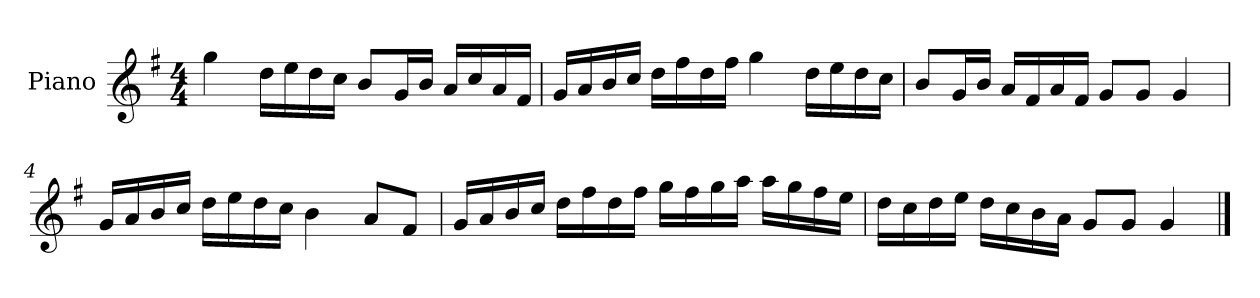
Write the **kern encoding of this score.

**kern
*part1
*staff1
*I"Piano
*I'P-no
*clefG2
*k[f#]
*M4/4
*MM90
=1
4gg\
16dd\LL
16ee\
16dd\
16cc\JJ
8b/L
16g/L
16b/JJ
16a/LL
16cc/
16a/
16f#/JJ
=2
16g/LL
16a/
16b/
16cc/JJ
16dd\LL
16ff#\
16dd\
16ff#\JJ
4gg\
16dd\LL
16ee\
16dd\
16cc\JJ
=3
8b/L
16g/L
16b/JJ
16a/LL
16f#/
16a/
16f#/JJ
8g/L
8g/J
4g/
!!LO:LB:g=z
=4
16g/LL
16a/
16b/
16cc/JJ
16dd\LL
16ee\
16dd\
16cc\JJ
4b\
8a/L
8f#/J
=5
16g/LL
16a/
16b/
16cc/JJ
16dd\LL
16ff#\
16dd\
16ff#\JJ
16gg\LL
16ff#\
16gg\
16aa\JJ
16aa\LL
16gg\
16ff#\
16ee\JJ
=6
16dd\LL
16cc\
16dd\
16ee\JJ
16dd\LL
16cc\
16b\
16a\JJ
8g/L
8g/J
4g/
==
*-
